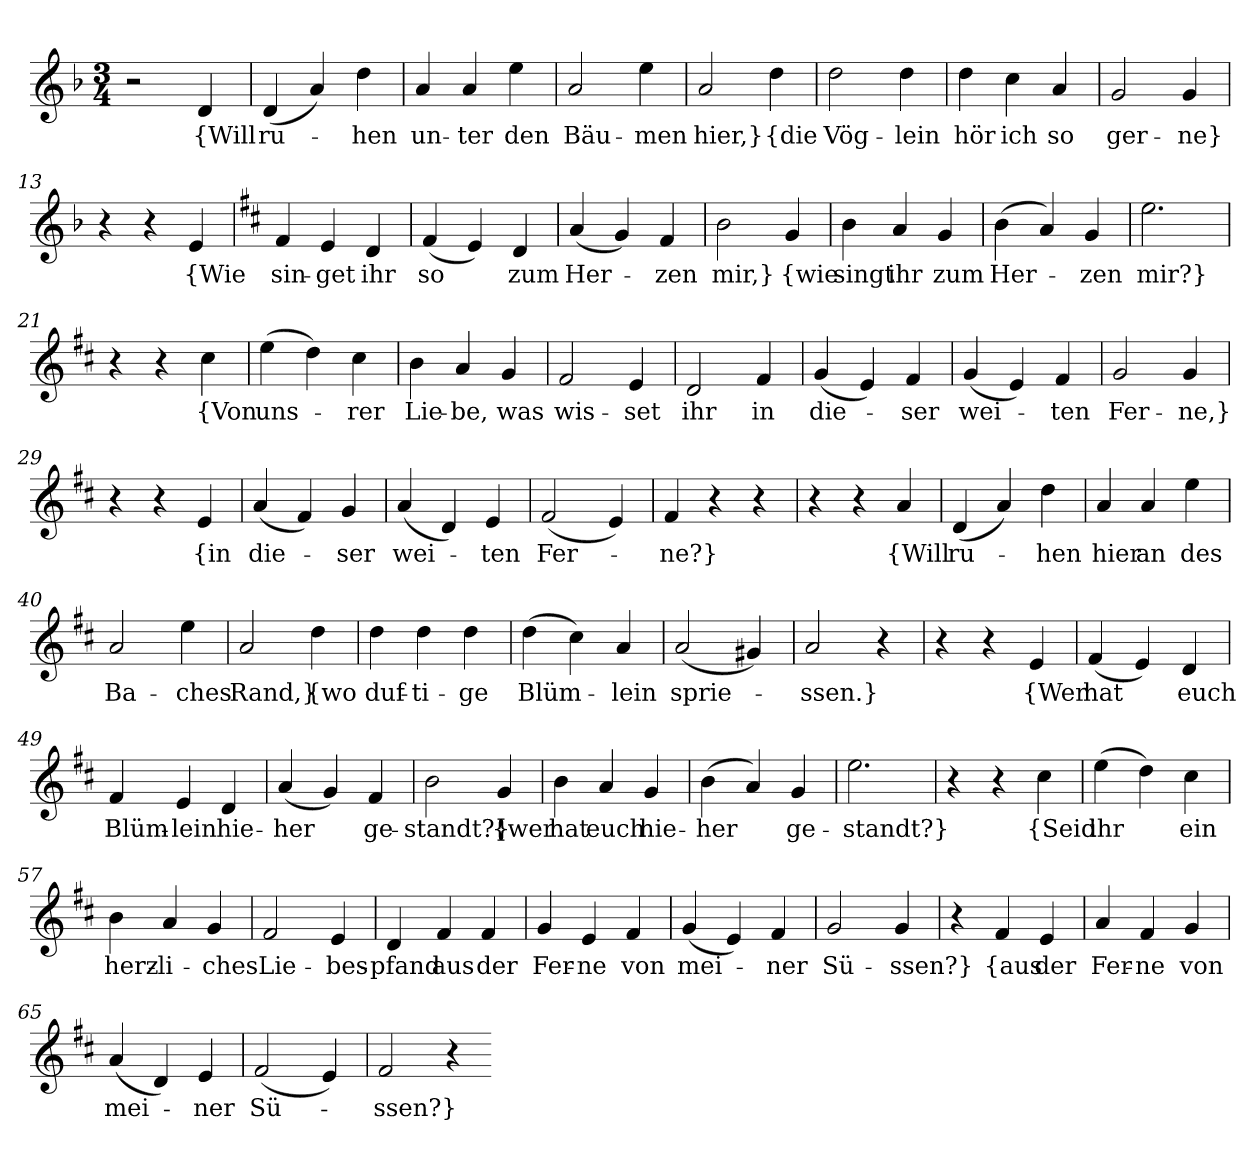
**kern	**text
*part1	*part1
*staff1	*staff1
*clefG2	*
*k[b-]	*
*M3/4	*
=1	=1
2r	.
4d	{Will
=2	=2
(4d	ru-
4a)	.
4dd	-hen
=3	=3
4a	un-
4a	-ter
4ee	den
=4	=4
2a	Bäu-
4ee	-men
=5	=5
2a	hier,}
4dd	{die
=6	=6
2dd	Vög-
4dd	-lein
=7	=7
4dd	hör
4cc	ich
4a	so
=8	=8
2g	ger-
4g	-ne}
=13	=13
4r	.
4r	.
4e	{Wie
=14	=14
*k[f#c#]	*
4f#	sin-
4e	-get
4d	ihr
=15	=15
(4f#	so
4e)	.
4d	zum
=16	=16
(4a	Her-
4g)	.
4f#	-zen
=17	=17
2b	mir,}
4g	{wie
=18	=18
4b	singt
4a	ihr
4g	zum
=19	=19
(4b	Her-
4a)	.
4g	-zen
=20	=20
2.ee	mir?}
=21	=21
4r	.
4r	.
4cc#	{Von
=22	=22
(4ee	uns-
4dd)	.
4cc#	-rer
=23	=23
4b	Lie-
4a	-be,
4g	was
=24	=24
2f#	wis-
4e	-set
=25	=25
2d	ihr
4f#	in
=26	=26
(4g	die-
4e)	.
4f#	-ser
=27	=27
(4g	wei-
4e)	.
4f#	-ten
=28	=28
2g	Fer-
4g	-ne,}
=29	=29
4r	.
4r	.
4e	{in
=30	=30
(4a	die-
4f#)	.
4g	-ser
=31	=31
(4a	wei-
4d)	.
4e	-ten
=32	=32
(2f#	Fer-
4e)	.
=33	=33
4f#	-ne?}
4r	.
4r	.
=37	=37
4r	.
4r	.
4a	{Will
=38	=38
(4d	ru-
4a)	.
4dd	-hen
=39	=39
4a	hier
4a	an
4ee	des
=40	=40
2a	Ba-
4ee	-ches
=41	=41
2a	Rand,}
4dd	{wo
=42	=42
4dd	duf-
4dd	ti-
4dd	-ge
=43	=43
(4dd	Blüm-
4cc#)	.
4a	-lein
=44	=44
(2a	sprie-
4g#X)	.
=45	=45
2a	-ssen.}
4r	.
=47	=47
4r	.
4r	.
4e	{Wer
=48	=48
(4f#	hat
4e)	.
4d	euch
=49	=49
4f#	Blüm-
4e	-lein
4d	hie-
=50	=50
(4a	-her
4g)	.
4f#	ge-
=51	=51
2b	-standt?}
4g	{wer
=52	=52
4b	hat
4a	euch
4g	hie-
=53	=53
(4b	-her
4a)	.
4g	ge-
=54	=54
2.ee	-standt?}
=55	=55
4r	.
4r	.
4cc#	{Seid
=56	=56
(4ee	ihr
4dd)	.
4cc#	ein
=57	=57
4b	herz-
4a	li-
4g	-ches
=58	=58
2f#	Lie-
4e	-bes-
=59	=59
4d	-pfand
4f#	aus
4f#	der
=60	=60
4g	Fer-
4e	-ne
4f#	von
=61	=61
(4g	mei-
4e)	.
4f#	-ner
=62	=62
2g	Sü-
4g	-ssen?}
=63	=63
4r	.
4f#	{aus
4e	der
=64	=64
4a	Fer-
4f#	-ne
4g	von
=65	=65
(4a	mei-
4d)	.
4e	-ner
=66	=66
(2f#	Sü-
4e)	.
=67	=67
2f#	-ssen?}
4r	.
=-	=-
*-	*-
